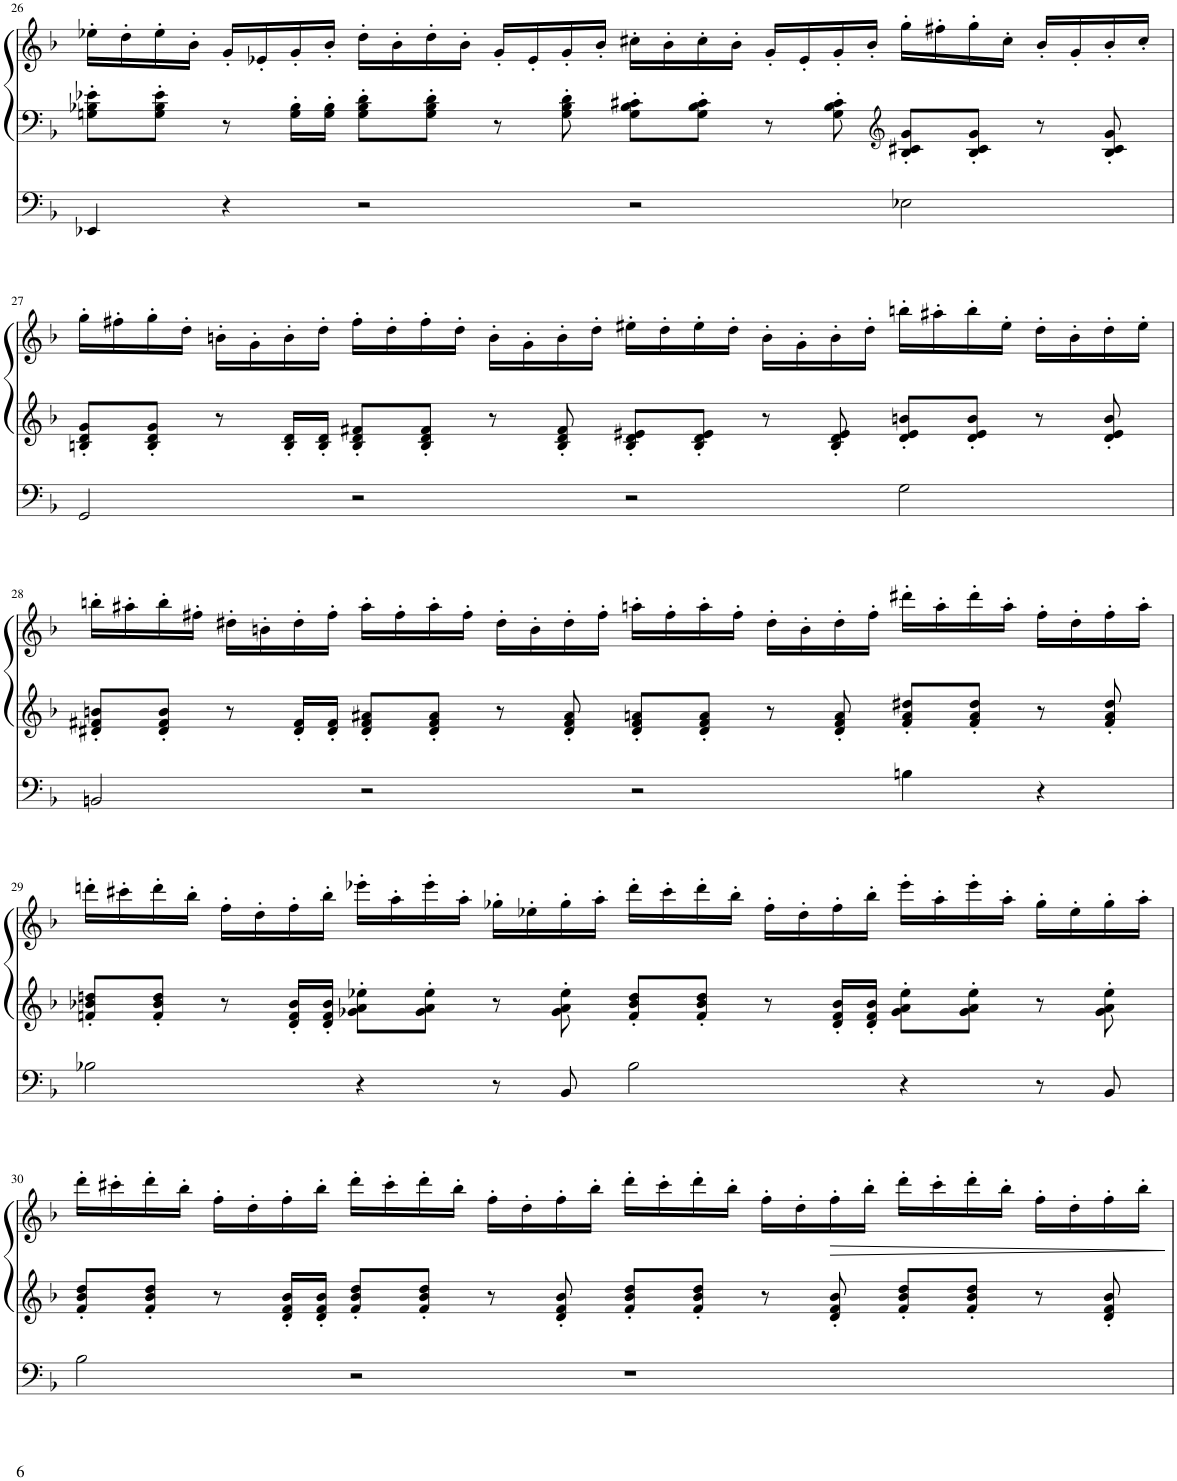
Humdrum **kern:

**kern	**kern	**kern	**dynam
*part1	*part1	*part1	*part1
*staff3	*staff2	*staff1	*staff1/2/3
*I"Pipe Organ	*	*	*
*I'Org.	*	*	*
!!LO:PB:g=z
*clefF4	*clefF4	*clefG2	*
*k[b-]	*k[b-]	*k[b-]	*
*M4/2	*M4/2	*M4/2	*
=26	=26	=26	=26
4EE-X/	8Gn\' 8B-X\' 8e-X\'L	16ee-X'\LL	.
.	.	16dd'\	.
.	8G\' 8B-\' 8e-\'J	16ee-'\	.
.	.	16b-'\JJ	.
4r	8r	16g'/LL	.
.	.	16e-X'/	.
.	16G\' 16B-\'LL	16g'/	.
.	16G\' 16B-\'JJ	16b-'/JJ	.
2r	8G\' 8B-\' 8d\'L	16dd'\LL	.
.	.	16b-'\	.
.	8G\' 8B-\' 8d\'J	16dd'\	.
.	.	16b-'\JJ	.
.	8r	16g'/LL	.
.	.	16e-'/	.
.	8G\' 8B-\' 8d\'	16g'/	.
.	.	16b-'/JJ	.
2r	8G\' 8B-\' 8c#X\'L	16cc#X'\LL	.
.	.	16b-'\	.
.	8G\' 8B-\' 8c#\'J	16cc#'\	.
.	.	16b-'\JJ	.
.	8r	16g'/LL	.
.	.	16e-'/	.
.	8G\' 8B-\' 8c#\'	16g'/	.
.	.	16b-'/JJ	.
*	*clefG2	*	*
2E-X\	8B-/' 8c#X/' 8g/'L	16gg'\LL	.
.	.	16ff#X'\	.
.	8B-/' 8c#/' 8g/'J	16gg'\	.
.	.	16cc#'\JJ	.
.	8r	16b-'/LL	.
.	.	16g'/	.
.	8B-/' 8c#/' 8g/'	16b-'/	.
.	.	16cc#'/JJ	.
!!LO:LB:g=z
=27	=27	=27	=27
2GG/	8Bn/' 8d/' 8g/'L	16gg'\LL	.
.	.	16ff#X'\	.
.	8B/' 8d/' 8g/'J	16gg'\	.
.	.	16dd'\JJ	.
.	8r	16bn'\LL	.
.	.	16g'\	.
.	16B/' 16d/'LL	16b'\	.
.	16B/' 16d/'JJ	16dd'\JJ	.
2r	8B/' 8d/' 8f#X/'L	16ff#'\LL	.
.	.	16dd'\	.
.	8B/' 8d/' 8f#/'J	16ff#'\	.
.	.	16dd'\JJ	.
.	8r	16b'\LL	.
.	.	16g'\	.
.	8B/' 8d/' 8f#/'	16b'\	.
.	.	16dd'\JJ	.
2r	8B/' 8d/' 8e#X/'L	16ee#X'\LL	.
.	.	16dd'\	.
.	8B/' 8d/' 8e#/'J	16ee#'\	.
.	.	16dd'\JJ	.
.	8r	16b'\LL	.
.	.	16g'\	.
.	8B/' 8d/' 8e#/'	16b'\	.
.	.	16dd'\JJ	.
2G\	8d/' 8e#/' 8bn/'L	16bbn'\LL	.
.	.	16aa#X'\	.
.	8d/' 8e#/' 8b/'J	16bb'\	.
.	.	16ee#'\JJ	.
.	8r	16dd'\LL	.
.	.	16b'\	.
.	8d/' 8e#/' 8b/'	16dd'\	.
.	.	16ee#'\JJ	.
!!LO:LB:g=z
=28	=28	=28	=28
2BBn/	8d#X/' 8f#X/' 8bn/'L	16bbn'\LL	.
.	.	16aa#X'\	.
.	8d#/' 8f#/' 8b/'J	16bb'\	.
.	.	16ff#X'\JJ	.
.	8r	16dd#X'\LL	.
.	.	16bn'\	.
.	16d#/' 16f#/'LL	16dd#'\	.
.	16d#/' 16f#/'JJ	16ff#'\JJ	.
2r	8d#/' 8f#/' 8a#X/'L	16aa#'\LL	.
.	.	16ff#'\	.
.	8d#/' 8f#/' 8a#/'J	16aa#'\	.
.	.	16ff#'\JJ	.
.	8r	16dd#'\LL	.
.	.	16b'\	.
.	8d#/' 8f#/' 8a#/'	16dd#'\	.
.	.	16ff#'\JJ	.
2r	8d#/' 8f#/' 8an/'L	16aan'\LL	.
.	.	16ff#'\	.
.	8d#/' 8f#/' 8a/'J	16aa'\	.
.	.	16ff#'\JJ	.
.	8r	16dd#'\LL	.
.	.	16b'\	.
.	8d#/' 8f#/' 8a/'	16dd#'\	.
.	.	16ff#'\JJ	.
4Bn\	8f#/' 8a/' 8dd#X/'L	16ddd#X'\LL	.
.	.	16aa'\	.
.	8f#/' 8a/' 8dd#/'J	16ddd#'\	.
.	.	16aa'\JJ	.
4r	8r	16ff#'\LL	.
.	.	16dd#'\	.
.	8f#/' 8a/' 8dd#/'	16ff#'\	.
.	.	16aa'\JJ	.
!!LO:LB:g=z
=29	=29	=29	=29
2B-X\	8fn/' 8b-X/' 8ddn/'L	16dddn'\LL	.
.	.	16ccc#X'\	.
.	8f/' 8b-/' 8dd/'J	16ddd'\	.
.	.	16bb-'\JJ	.
.	8r	16ff'\LL	.
.	.	16dd'\	.
.	16d/' 16f/' 16b-/'LL	16ff'\	.
.	16d/' 16f/' 16b-/'JJ	16bb-'\JJ	.
4r	8g-X\' 8a\' 8ee-X\'L	16eee-X'\LL	.
.	.	16aa'\	.
.	8g-\' 8a\' 8ee-\'J	16eee-'\	.
.	.	16aa'\JJ	.
8r	8r	16gg-X'\LL	.
.	.	16ee-X'\	.
8BB-/	8g-\' 8a\' 8ee-\'	16gg-'\	.
.	.	16aa'\JJ	.
2B-\	8f/' 8b-/' 8dd/'L	16ddd'\LL	.
.	.	16ccc#'\	.
.	8f/' 8b-/' 8dd/'J	16ddd'\	.
.	.	16bb-'\JJ	.
.	8r	16ff'\LL	.
.	.	16dd'\	.
.	16d/' 16f/' 16b-/'LL	16ff'\	.
.	16d/' 16f/' 16b-/'JJ	16bb-'\JJ	.
4r	8g-\' 8a\' 8ee-\'L	16eee-'\LL	.
.	.	16aa'\	.
.	8g-\' 8a\' 8ee-\'J	16eee-'\	.
.	.	16aa'\JJ	.
8r	8r	16gg-'\LL	.
.	.	16ee-'\	.
8BB-/	8g-\' 8a\' 8ee-\'	16gg-'\	.
.	.	16aa'\JJ	.
!!LO:LB:g=z
=30	=30	=30	=30
2B-\	8f/' 8b-/' 8dd/'L	16ddd'\LL	.
.	.	16ccc#X'\	.
.	8f/' 8b-/' 8dd/'J	16ddd'\	.
.	.	16bb-'\JJ	.
.	8r	16ff'\LL	.
.	.	16dd'\	.
.	16d/' 16f/' 16b-/'LL	16ff'\	.
.	16d/' 16f/' 16b-/'JJ	16bb-'\JJ	.
2r	8f/' 8b-/' 8dd/'L	16ddd'\LL	.
.	.	16ccc#'\	.
.	8f/' 8b-/' 8dd/'J	16ddd'\	.
.	.	16bb-'\JJ	.
.	8r	16ff'\LL	.
.	.	16dd'\	.
.	8d/' 8f/' 8b-/'	16ff'\	.
.	.	16bb-'\JJ	.
1r	8f/' 8b-/' 8dd/'L	16ddd'\LL	.
.	.	16ccc#'\	.
.	8f/' 8b-/' 8dd/'J	16ddd'\	.
.	.	16bb-'\JJ	.
.	8r	16ff'\LL	.
.	.	16dd'\	.
!	!	!	!LO:HP:b
.	8d/' 8f/' 8b-/'	16ff'\	>
.	.	16bb-'\JJ	.
.	8f/' 8b-/' 8dd/'L	16ddd'\LL	.
.	.	16ccc#'\	.
.	8f/' 8b-/' 8dd/'J	16ddd'\	.
.	.	16bb-'\JJ	.
.	8r	16ff'\LL	.
.	.	16dd'\	.
.	8d/' 8f/' 8b-/'	16ff'\	.
.	.	16bb-'\JJ	.
.	.	.	]
=	=	=	=
*-	*-	*-	*-
